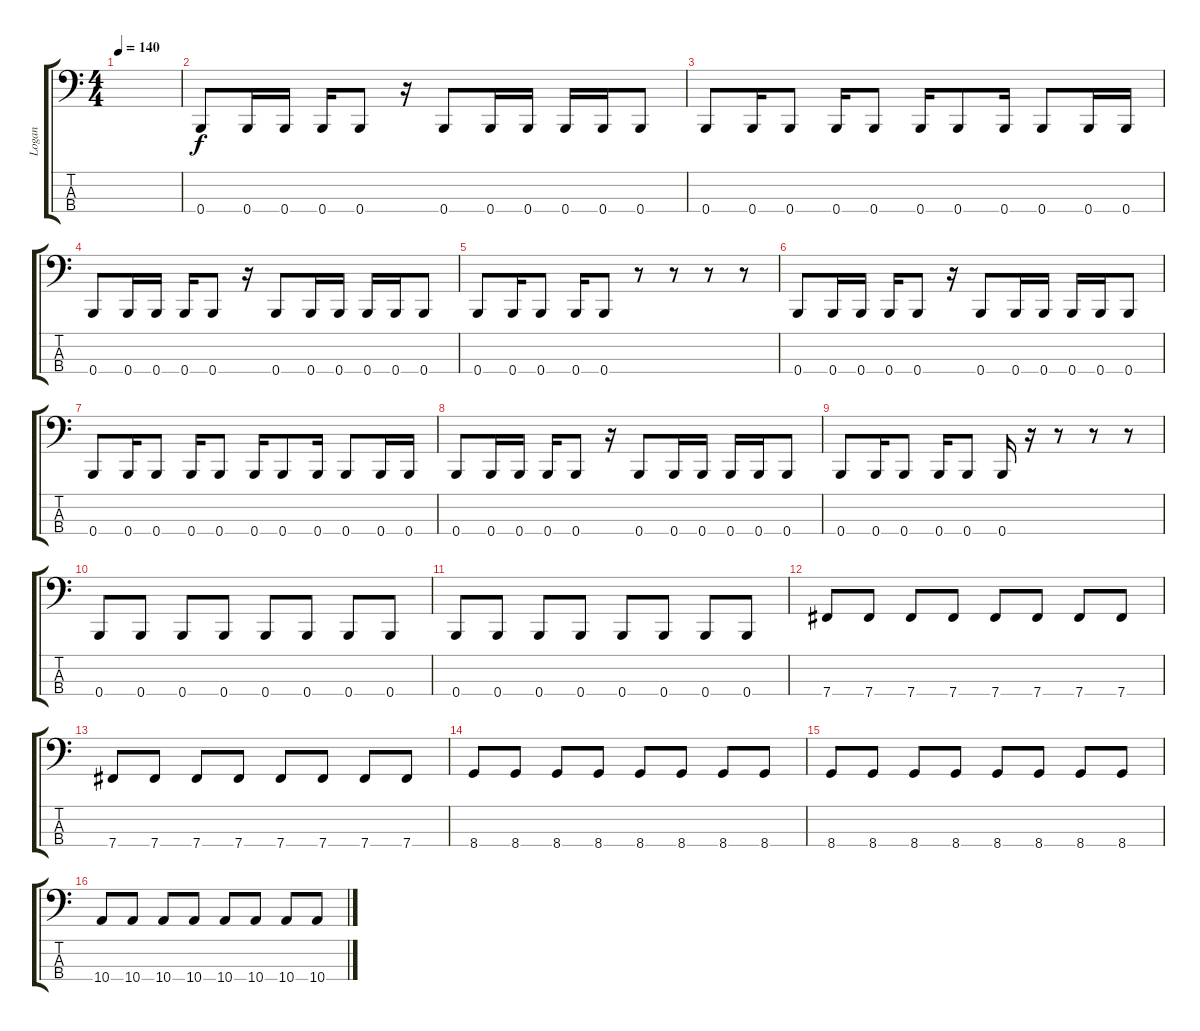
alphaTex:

\track ("Logan" "Logan") {instrument electricbasspick}
\staff {score tabs}
\tuning (E2 B1 Gb1 B0) {hide}
\ts (4 4)
\tempo 140
\clef f4
\ks c
|
0.4.8 0.4.16 0.4.16 0.4.16 0.4.8 r.16 0.4.8 0.4.16 0.4.16 0.4.16 0.4.16 0.4.8 |
0.4.8 0.4.16 0.4.8 0.4.16 0.4.8 0.4.16 0.4.8 0.4.16 0.4.8 0.4.16 0.4.16 |
0.4.8 0.4.16 0.4.16 0.4.16 0.4.8 r.16 0.4.8 0.4.16 0.4.16 0.4.16 0.4.16 0.4.8 |
0.4.8 0.4.16 0.4.8 0.4.16 0.4.8 r.8 r.8 r.8 r.8 |
0.4.8 0.4.16 0.4.16 0.4.16 0.4.8 r.16 0.4.8 0.4.16 0.4.16 0.4.16 0.4.16 0.4.8 |
0.4.8 0.4.16 0.4.8 0.4.16 0.4.8 0.4.16 0.4.8 0.4.16 0.4.8 0.4.16 0.4.16 |
0.4.8 0.4.16 0.4.16 0.4.16 0.4.8 r.16 0.4.8 0.4.16 0.4.16 0.4.16 0.4.16 0.4.8 |
0.4.8 0.4.16 0.4.8 0.4.16 0.4.8 0.4.16 r.16 r.8 r.8 r.8 |
0.4.8 0.4.8 0.4.8 0.4.8 0.4.8 0.4.8 0.4.8 0.4.8 |
0.4.8 0.4.8 0.4.8 0.4.8 0.4.8 0.4.8 0.4.8 0.4.8 |
7.4.8 7.4.8 7.4.8 7.4.8 7.4.8 7.4.8 7.4.8 7.4.8 |
7.4.8 7.4.8 7.4.8 7.4.8 7.4.8 7.4.8 7.4.8 7.4.8 |
8.4.8 8.4.8 8.4.8 8.4.8 8.4.8 8.4.8 8.4.8 8.4.8 |
8.4.8 8.4.8 8.4.8 8.4.8 8.4.8 8.4.8 8.4.8 8.4.8 |
10.4.8 10.4.8 10.4.8 10.4.8 10.4.8 10.4.8 10.4.8 10.4.8
